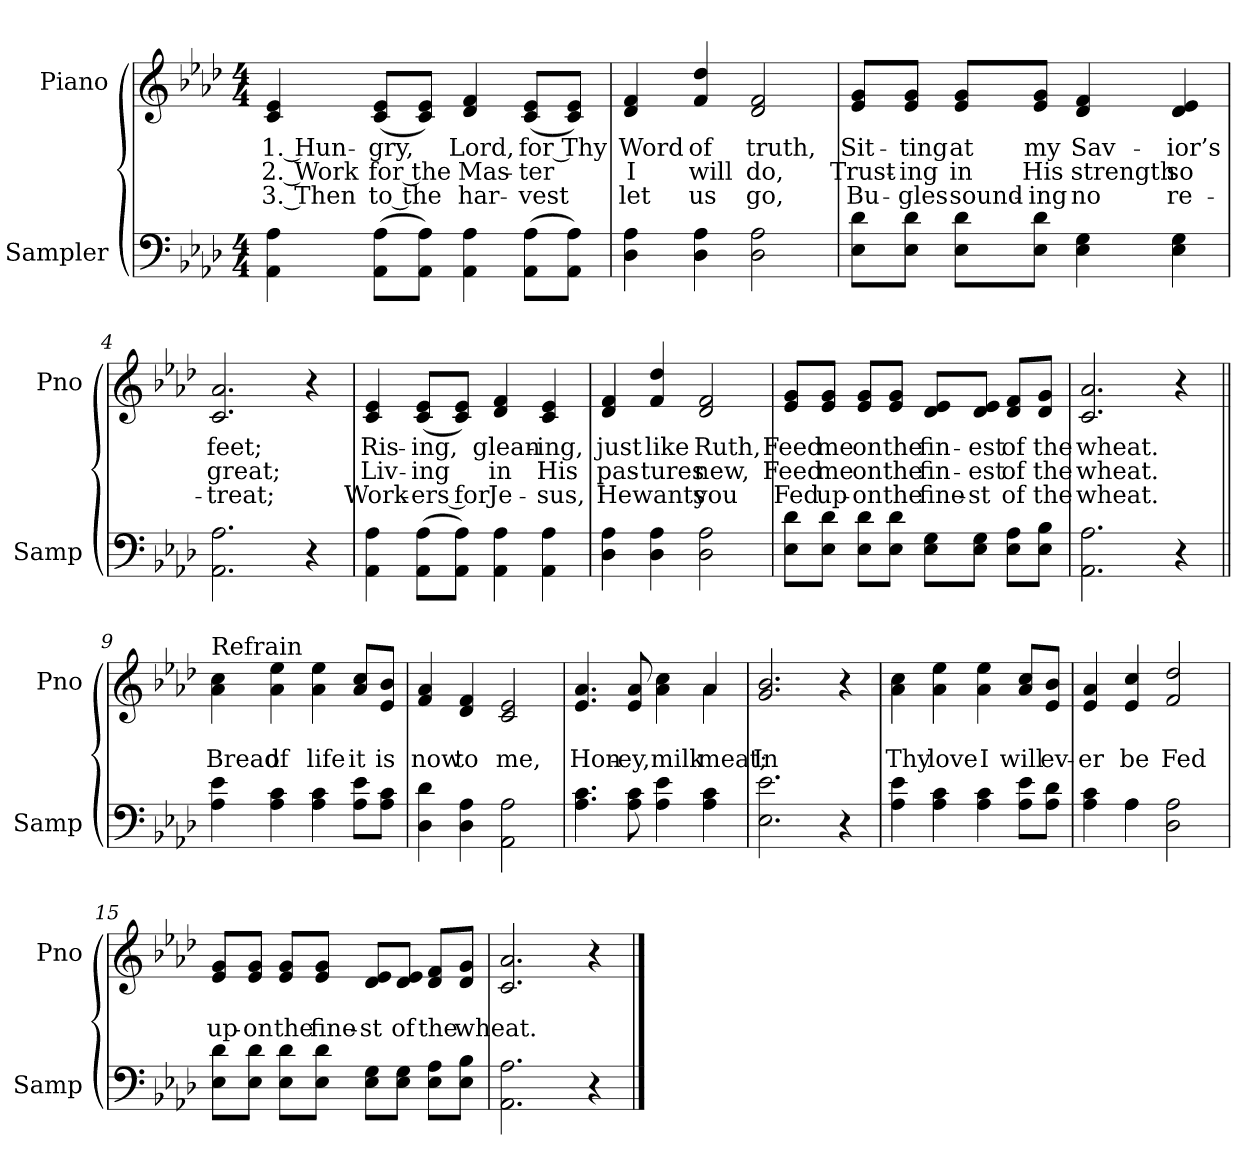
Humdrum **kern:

**kern	**kern	**text	**text	**text
*part2	*part1	*part1	*part1	*part1
*staff2	*staff1	*staff1	*staff1	*staff1
*I"Sampler	*I"Piano	*	*	*
*I'Samp	*I'Pno	*	*	*
*clefF4	*clefG2	*	*	*
*k[b-e-a-d-]	*k[b-e-a-d-]	*	*	*
*A-:	*A-:	*	*	*
*M4/4	*M4/4	*	*	*
=1	=1	=1	=1	=1
4AA- 4A-	4c 4e-	1. Hun-	2. Work	3. Then
(8AA-\ 8A-\L	(8c/ 8e-/L	-gry,	for the	to the
8AA-\ 8A-\J)	8c/ 8e-/J)	.	.	.
4AA- 4A-	4d- 4f	Lord,	Mas-	har-
(8AA-\ 8A-\L	(8c/ 8e-/L	for Thy	-ter	-vest
8AA-\ 8A-\J)	8c/ 8e-/J)	.	.	.
=2	=2	=2	=2	=2
4D- 4A-	4d- 4f	Word	I	let
4D- 4A-	4f 4dd-	of	will	us
2D- 2A-	2d- 2f	truth,	do,	go,
=3	=3	=3	=3	=3
8E-\ 8d-\L	8e-/ 8g/L	Sit-	Trust-	Bu-
8E-\ 8d-\J	8e-/ 8g/J	-ting	-ing	-gles
8E-\ 8d-\L	8e-/ 8g/L	at	in	sound-
8E-\ 8d-\J	8e-/ 8g/J	my	His	-ing
4E- 4G	4d- 4f	Sav-	strength	no
4E- 4G	4d- 4e-	-ior’s	so	re-
=4	=4	=4	=4	=4
2.AA- 2.A-	2.c 2.a-	feet;	great;	-treat;
4r	4r	.	.	.
=5	=5	=5	=5	=5
4AA- 4A-	4c 4e-	Ris-	Liv-	Work-
(8AA-\ 8A-\L	(8c/ 8e-/L	-ing,	-ing	-ers for
8AA-\ 8A-\J)	8c/ 8e-/J)	.	.	.
4AA- 4A-	4d- 4f	glean-	in	Je-
4AA- 4A-	4c 4e-	-ing,	His	-sus,
=6	=6	=6	=6	=6
4D- 4A-	4d- 4f	just	pas-	He
4D- 4A-	4f 4dd-	like	-tures	wants
2D- 2A-	2d- 2f	Ruth,	new,	you
=7	=7	=7	=7	=7
8E-\ 8d-\L	8e-/ 8g/L	Feed	Feed	Fed
8E-\ 8d-\J	8e-/ 8g/J	me	me	up-
8E-\ 8d-\L	8e-/ 8g/L	on	on	-on
8E-\ 8d-\J	8e-/ 8g/J	the	the	the
8E-\ 8G\L	8d-/ 8e-/L	fin-	fin-	fine-
8E-\ 8G\J	8d-/ 8e-/J	-est	-est	-st
8E-\ 8A-\L	8d-/ 8f/L	of	of	of
8E-\ 8B-\J	8d-/ 8g/J	the	the	the
=8	=8	=8	=8	=8
2.AA- 2.A-	2.c 2.a-	wheat.	wheat.	wheat.
4r	4r	.	.	.
=9||	=9||	=9||	=9||	=9||
!	!LO:TX:t=Refrain	!	!	!
4A- 4e-	4a- 4cc	.	Bread	.
4A- 4c	4a- 4ee-	.	of	.
4A- 4c	4a- 4ee-	.	life	.
8A-\ 8e-\L	8a-/ 8cc/L	.	it	.
8A-\ 8c\J	8e-/ 8b-/J	.	is	.
=10	=10	=10	=10	=10
4D- 4d-	4f 4a-	.	now	.
4D- 4A-	4d- 4f	.	to	.
2AA- 2A-	2c 2e-	.	me,	.
=11	=11	=11	=11	=11
*	*^	*	*	*
4.A- 4.c	4.e- 4.a-	2.ryy	.	Hon-	.
8A- 8c	8e- 8a-	.	.	-ey,	.
4A- 4e-	4a- 4cc	.	.	milk	.
4A- 4c	4a-/	4a-	.	meat;	.
*	*v	*v	*	*	*
=12	=12	=12	=12	=12
2.E- 2.e-	2.g 2.b-	.	In	.
4r	4r	.	.	.
=13	=13	=13	=13	=13
4A- 4e-	4a- 4cc	.	Thy	.
4A- 4c	4a- 4ee-	.	love	.
4A- 4c	4a- 4ee-	.	I	.
8A-\ 8e-\L	8a-/ 8cc/L	.	will	.
8A-\ 8d-\J	8e-/ 8b-/J	.	ev-	.
=14	=14	=14	=14	=14
*^	*	*	*	*
4A- 4c	4ryy	4e- 4a-	.	-er	.
4A-\	4A-	4e- 4cc	.	be	.
2D- 2A-	2ryy	2f 2dd-	.	Fed	.
*v	*v	*	*	*	*
=15	=15	=15	=15	=15
8E-\ 8d-\L	8e-/ 8g/L	.	up-	.
8E-\ 8d-\J	8e-/ 8g/J	.	-on	.
8E-\ 8d-\L	8e-/ 8g/L	.	the	.
8E-\ 8d-\J	8e-/ 8g/J	.	fine-	.
8E-\ 8G\L	8d-/ 8e-/L	.	-st	.
8E-\ 8G\J	8d-/ 8e-/J	.	of	.
8E-\ 8A-\L	8d-/ 8f/L	.	the	.
8E-\ 8B-\J	8d-/ 8g/J	.	wheat.	.
=16	=16	=16	=16	=16
2.AA- 2.A-	2.c 2.a-	.	.	.
4r	4r	.	.	.
==	==	==	==	==
*-	*-	*-	*-	*-
